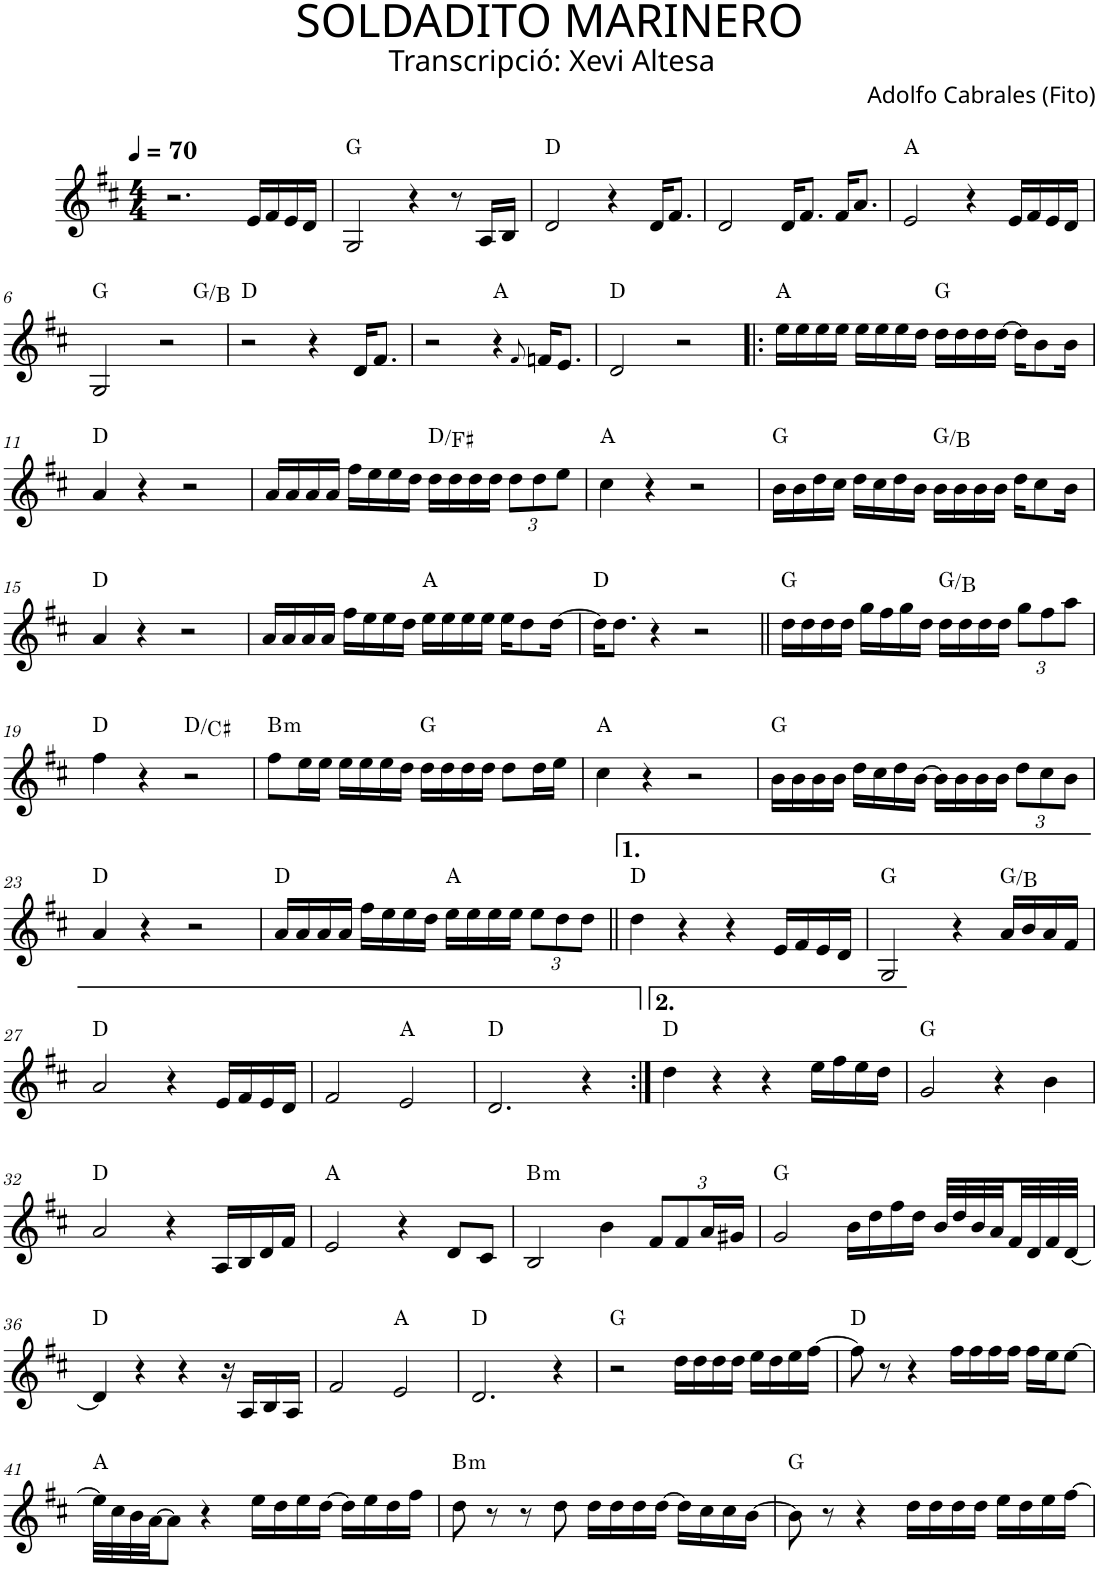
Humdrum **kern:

**kern	**harte
*part1	*part1
*staff1	*
*I"P1	*
*clefG2	*
*k[f#c#]	*
*D:	*
*M4/4	*
*MM70	*
=1	=1
2.r	.
16e/LL	.
16f#/	.
16e/	.
16d/JJ	.
=2	=2
2G/	G:maj
4r	.
8r	.
16A/LL	.
16B/JJ	.
=3	=3
2d/	D:maj
4r	.
16d/KL	.
8.f#/J	.
=4	=4
2d/	.
16d/KL	.
8.f#/J	.
16f#/KL	.
8.a/J	.
=5	=5
2e/	A:maj
4r	.
16e/LL	.
16f#/	.
16e/	.
16d/JJ	.
!!LO:LB:g=z
=6	=6
*^	*
2G/	2.ryy	G:maj
2r	.	.
.	4ryy	G:maj/3
*v	*v	*
=7	=7
2r	D:maj
4r	.
16d/KL	.
8.f#/J	.
=8	=8
2r	.
4r	A:maj
8qf#/	.
16fn/KL	.
8.e/J	.
=9	=9
2d/	D:maj
2r	.
=10!|:	=10!|:
16ee\LL	A:maj
16ee\	.
16ee\	.
16ee\JJ	.
16ee\LL	.
16ee\	.
16ee\	.
16dd\JJ	.
16dd\LL	G:maj
16dd\	.
16dd\	.
[16dd\JJ	.
16dd\KL]	.
8b\	.
16b\Jk	.
!!LO:LB:g=z
=11	=11
4a/	D:maj
4r	.
2r	.
=12	=12
16a/LL	.
16a/	.
16a/	.
16a/JJ	.
16ff#\LL	.
16ee\	.
16ee\	.
16dd\JJ	.
16dd\LL	D:maj/3
16dd\	.
16dd\	.
16dd\JJ	.
*Xbrackettup	*
12dd\L	.
12dd\	.
12ee\J	.
=13	=13
4cc#\	A:maj
4r	.
2r	.
=14	=14
16b\LL	G:maj
16b\	.
16dd\	.
16cc#\JJ	.
16dd\LL	.
16cc#\	.
16dd\	.
16b\JJ	.
16b\LL	G:maj/3
16b\	.
16b\	.
16b\JJ	.
16dd\KL	.
8cc#\	.
16b\Jk	.
!!LO:LB:g=z
=15	=15
4a/	D:maj
4r	.
2r	.
=16	=16
16a/LL	.
16a/	.
16a/	.
16a/JJ	.
16ff#\LL	.
16ee\	.
16ee\	.
16dd\JJ	.
16ee\LL	A:maj
16ee\	.
16ee\	.
16ee\JJ	.
16ee\KL	.
8dd\	.
[>16dd\Jk	.
=17	=17
16dd\KL]	D:maj
8.dd\J	.
4r	.
2r	.
=18||	=18||
16dd\LL	G:maj
16dd\	.
16dd\	.
16dd\JJ	.
16gg\LL	.
16ff#\	.
16gg\	.
16dd\JJ	.
16dd\LL	G:maj/3
16dd\	.
16dd\	.
16dd\JJ	.
12gg\L	.
12ff#\	.
12aa\J	.
!!LO:LB:g=z
=19	=19
4ff#\	D:maj
4r	.
2r	D:maj/7
=20	=20
!	!LO:H:kt=m
8ff#\L	B:min
16ee\L	.
16ee\JJ	.
16ee\LL	.
16ee\	.
16ee\	.
16dd\JJ	.
16dd\LL	G:maj
16dd\	.
16dd\	.
16dd\JJ	.
8dd\L	.
16dd\L	.
16ee\JJ	.
=21	=21
4cc#\	A:maj
4r	.
2r	.
=22	=22
16b\LL	G:maj
16b\	.
16b\	.
16b\JJ	.
16dd\LL	.
16cc#\	.
16dd\	.
[16b\JJ	.
16b\LL]	.
16b\	.
16b\	.
16b\JJ	.
12dd\L	.
12cc#\	.
12b\J	.
!!LO:LB:g=z
=23	=23
4a/	D:maj
4r	.
2r	.
=24	=24
16a/LL	D:maj
16a/	.
16a/	.
16a/JJ	.
16ff#\LL	.
16ee\	.
16ee\	.
16dd\JJ	.
16ee\LL	A:maj
16ee\	.
16ee\	.
16ee\JJ	.
12ee\L	.
12dd\	.
12dd\J	.
=25||	=25||
4dd\	D:maj
4r	.
4r	.
16e/LL	.
16f#/	.
16e/	.
16d/JJ	.
=26	=26
2G/	G:maj
4r	.
16a/LL	G:maj/3
16b/	.
16a/	.
16f#/JJ	.
!!LO:LB:g=z
=27	=27
2a/	D:maj
4r	.
16e/LL	.
16f#/	.
16e/	.
16d/JJ	.
=28	=28
2f#/	.
2e/	A:maj
=29	=29
2.d/	D:maj
4r	.
=30:|!	=30:|!
4dd\	D:maj
4r	.
4r	.
16ee\LL	.
16ff#\	.
16ee\	.
16dd\JJ	.
=31	=31
2g/	G:maj
4r	.
4b\	.
!!LO:LB:g=z
=32	=32
2a/	D:maj
4r	.
16A/LL	.
16B/	.
16d/	.
16f#/JJ	.
=33	=33
2e/	A:maj
4r	.
8d/L	.
8c#/J	.
=34	=34
!	!LO:H:kt=m
2B/	B:min
4b\	.
12f#/L	.
12f#/	.
24a/L	.
24g#X/JJ	.
=35	=35
2g/	G:maj
16b\LL	.
16dd\	.
16ff#\	.
16dd\JJ	.
32b/LLL	.
32dd/	.
32b/	.
32a/	.
32f#/	.
32d/	.
32f#/	.
[32d/JJJ	.
!!LO:LB:g=z
=36	=36
4d/]	D:maj
4r	.
4r	.
16r	.
16A/LL	.
16B/	.
16A/JJ	.
=37	=37
2f#/	.
2e/	A:maj
=38	=38
2.d/	D:maj
4r	.
=39	=39
2r	G:maj
16dd\LL	.
16dd\	.
16dd\	.
16dd\JJ	.
16ee\LL	.
16dd\	.
16ee\	.
[16ff#\JJ	.
=40	=40
8ff#\]	D:maj
8r	.
4r	.
16ff#\LL	.
16ff#\	.
16ff#\	.
16ff#\JJ	.
16ff#\LL	.
16ee\J	.
[8ee\J	.
!!LO:LB:g=z
=41	=41
32ee\LLL]	A:maj
32cc#\	.
32b\	.
[32a\JJ	.
8a\J]	.
4r	.
16ee\LL	.
16dd\	.
16ee\	.
[16dd\JJ	.
16dd\LL]	.
16ee\	.
16dd\	.
16ff#\JJ	.
=42	=42
!	!LO:H:kt=m
8dd\	B:min
8r	.
8r	.
8dd\	.
16dd\LL	.
16dd\	.
16dd\	.
[16dd\JJ	.
16dd\LL]	.
16cc#\	.
16cc#\	.
[16b\JJ	.
=43	=43
8b\]	G:maj
8r	.
4r	.
16dd\LL	.
16dd\	.
16dd\	.
16dd\JJ	.
16ee\LL	.
16dd\	.
16ee\	.
[16ff#\JJ	.
=	=
*-	*-
